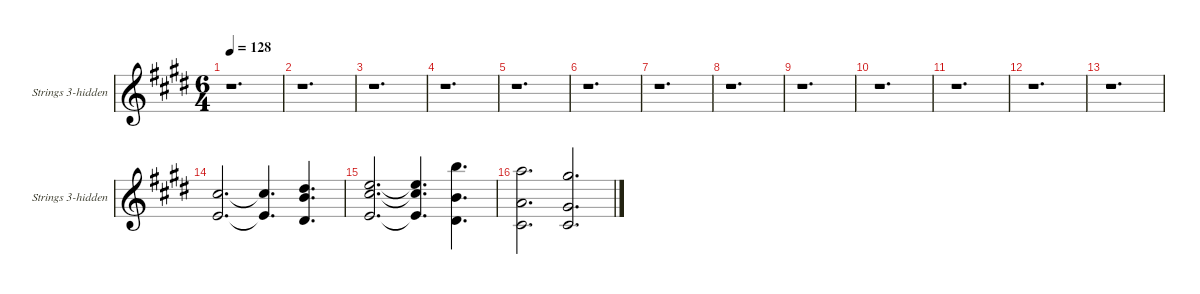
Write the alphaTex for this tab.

\defaultSystemsLayout 4
\hideDynamics
\bracketExtendMode nobrackets
\useSystemSignSeparator
\singleTrackTrackNamePolicy allsystems
\multiTrackTrackNamePolicy allsystems
\firstSystemTrackNameMode fullname
\otherSystemsTrackNameMode fullname
\firstSystemTrackNameOrientation horizontal
\otherSystemsTrackNameOrientation horizontal
\track ("Strings 3-hidden" "vln.") {instrument stringensemble1}
\staff {score}
\tuning (E4 B3 G3 D3 A2 C2)
\ts (6 4)
\tempo 128
\clef g2
\ks e
r.1{d dy f} |
r.1{d} |
r.1{d} |
r.1{d} |
r.1{d} |
r.1{d} |
r.1{d} |
r.1{d} |
r.1{d} |
r.1{d} |
r.1{d} |
r.1{d} |
r.1{d} |
(9.1{acc #} 9.3{acc forcenatural}).2{d dy mp} (9.1{t acc #} 9.3{t acc forcenatural}).4{d dy f} (11.1{acc #} 12.2{acc forcenatural} 8.3{acc #}).4{d dy mp} |
(12.1{acc forcenatural} 14.2{acc #} 14.4{acc forcenatural}).2{d} (12.1{t acc forcenatural} 14.2{t acc #} 14.4{t acc forcenatural}).4{d dy f} (19.1{acc forcenatural} 12.2{acc forcenatural} 8.3{acc #}).4{d dy mp} |
(17.1{acc forcenatural} 10.2{acc forcenatural} 6.3{acc #}).2{d} (16.1{acc #} 9.2{acc #} 6.3{acc #}).2{d}
